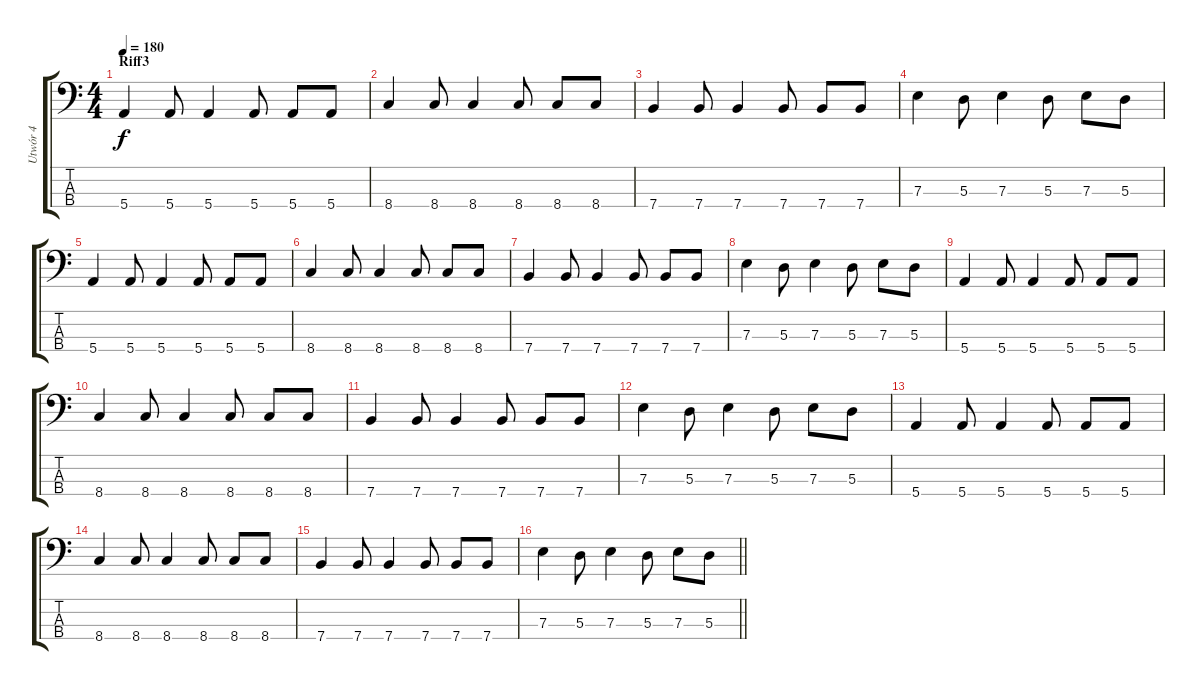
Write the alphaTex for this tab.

\track ("Utwór 4" "Utwór 4") {instrument electricbassfinger}
\staff {score tabs}
\tuning (G2 D2 A1 E1) {hide}
\ts (4 4)
\section ("" "Riff3")
\tempo 180
\clef f4
\ks c
5.4.4{dy f} 5.4.8 5.4.4 5.4.8 5.4.8 5.4.8 |
8.4.4 8.4.8 8.4.4 8.4.8 8.4.8 8.4.8 |
7.4.4 7.4.8 7.4.4 7.4.8 7.4.8 7.4.8 |
7.3.4 5.3.8 7.3.4 5.3.8 7.3.8 5.3.8 |
5.4.4 5.4.8 5.4.4 5.4.8 5.4.8 5.4.8 |
8.4.4 8.4.8 8.4.4 8.4.8 8.4.8 8.4.8 |
7.4.4 7.4.8 7.4.4 7.4.8 7.4.8 7.4.8 |
7.3.4 5.3.8 7.3.4 5.3.8 7.3.8 5.3.8 |
5.4.4 5.4.8 5.4.4 5.4.8 5.4.8 5.4.8 |
8.4.4 8.4.8 8.4.4 8.4.8 8.4.8 8.4.8 |
7.4.4 7.4.8 7.4.4 7.4.8 7.4.8 7.4.8 |
7.3.4 5.3.8 7.3.4 5.3.8 7.3.8 5.3.8 |
5.4.4 5.4.8 5.4.4 5.4.8 5.4.8 5.4.8 |
8.4.4 8.4.8 8.4.4 8.4.8 8.4.8 8.4.8 |
7.4.4 7.4.8 7.4.4 7.4.8 7.4.8 7.4.8 |
\barLineRight lightlight
7.3.4 5.3.8 7.3.4 5.3.8 7.3.8 5.3.8
